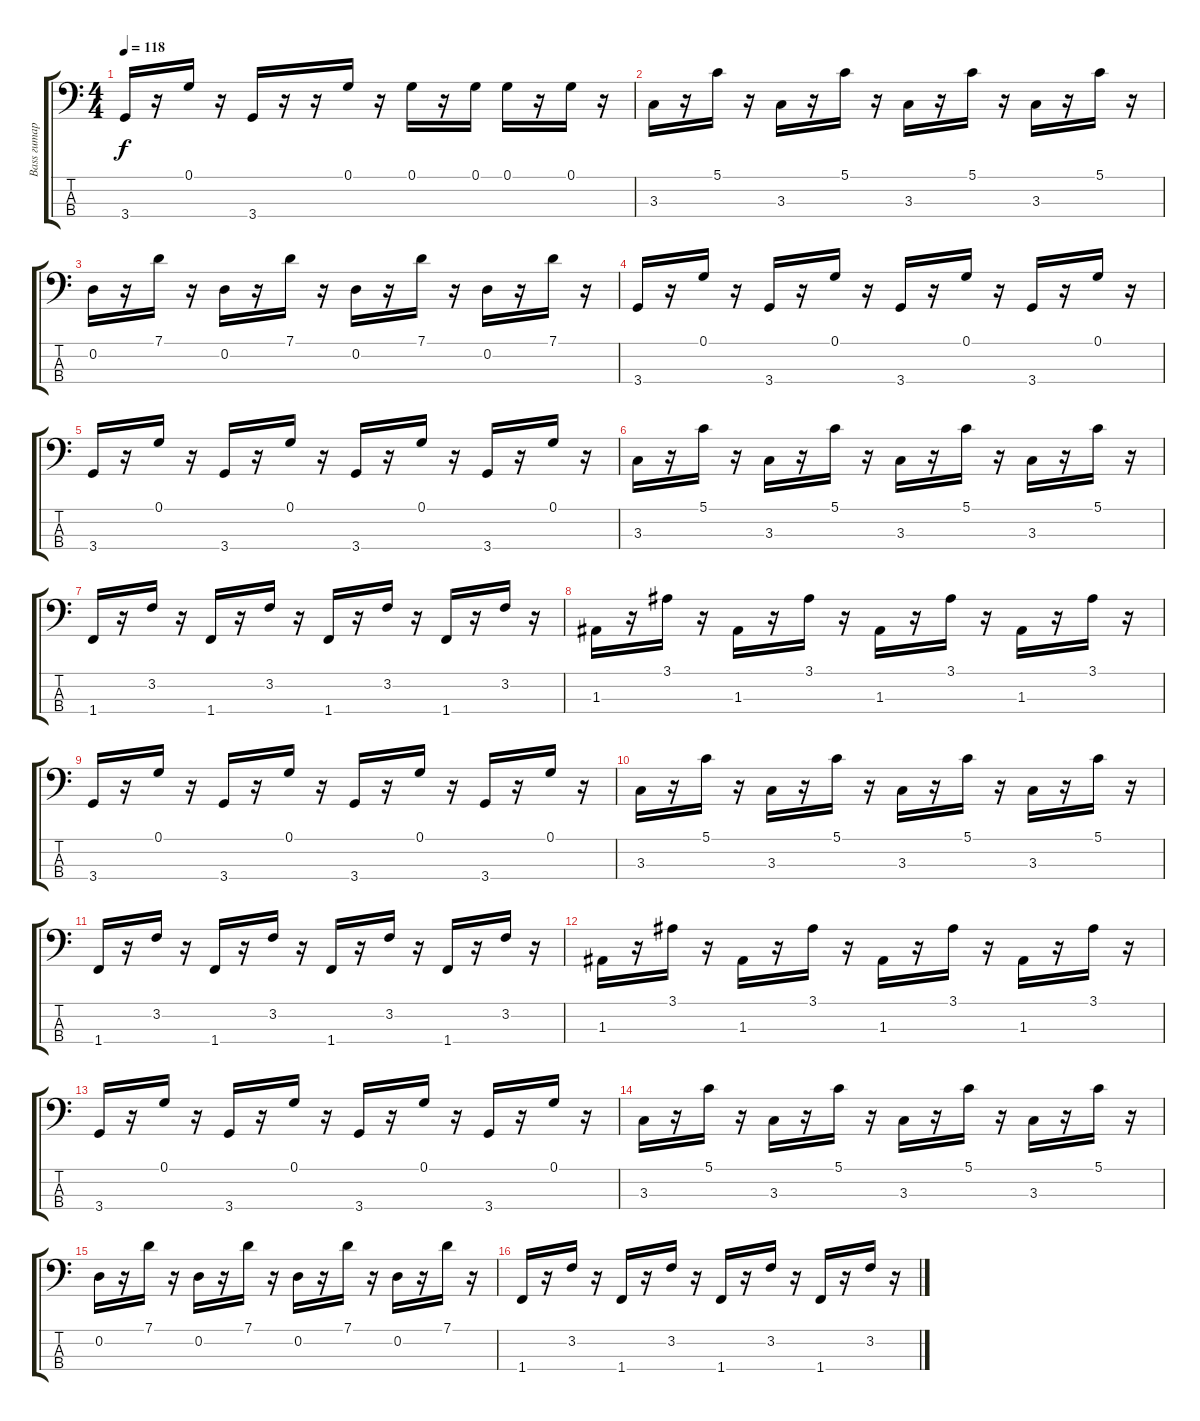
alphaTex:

\track ("Bass гитара" "Bass гитар") {instrument electricbassfinger}
\staff {score tabs}
\tuning (G2 D2 A1 E1) {hide}
\ts (4 4)
\tempo 118
\clef f4
\ks c
3.4.16{dy f} r.16 0.1.16 r.16 3.4.16 r.16 r.16 0.1.16 r.16 0.1.16 r.16 0.1.16 0.1.16 r.16 0.1.16 r.16 |
3.3.16 r.16 5.1.16 r.16 3.3.16 r.16 5.1.16 r.16 3.3.16 r.16 5.1.16 r.16 3.3.16 r.16 5.1.16 r.16 |
0.2.16 r.16 7.1.16 r.16 0.2.16 r.16 7.1.16 r.16 0.2.16 r.16 7.1.16 r.16 0.2.16 r.16 7.1.16 r.16 |
3.4.16 r.16 0.1.16 r.16 3.4.16 r.16 0.1.16 r.16 3.4.16 r.16 0.1.16 r.16 3.4.16 r.16 0.1.16 r.16 |
3.4.16 r.16 0.1.16 r.16 3.4.16 r.16 0.1.16 r.16 3.4.16 r.16 0.1.16 r.16 3.4.16 r.16 0.1.16 r.16 |
3.3.16 r.16 5.1.16 r.16 3.3.16 r.16 5.1.16 r.16 3.3.16 r.16 5.1.16 r.16 3.3.16 r.16 5.1.16 r.16 |
1.4.16 r.16 3.2.16 r.16 1.4.16 r.16 3.2.16 r.16 1.4.16 r.16 3.2.16 r.16 1.4.16 r.16 3.2.16 r.16 |
1.3.16 r.16 3.1.16 r.16 1.3.16 r.16 3.1.16 r.16 1.3.16 r.16 3.1.16 r.16 1.3.16 r.16 3.1.16 r.16 |
3.4.16 r.16 0.1.16 r.16 3.4.16 r.16 0.1.16 r.16 3.4.16 r.16 0.1.16 r.16 3.4.16 r.16 0.1.16 r.16 |
3.3.16 r.16 5.1.16 r.16 3.3.16 r.16 5.1.16 r.16 3.3.16 r.16 5.1.16 r.16 3.3.16 r.16 5.1.16 r.16 |
1.4.16 r.16 3.2.16 r.16 1.4.16 r.16 3.2.16 r.16 1.4.16 r.16 3.2.16 r.16 1.4.16 r.16 3.2.16 r.16 |
1.3.16 r.16 3.1.16 r.16 1.3.16 r.16 3.1.16 r.16 1.3.16 r.16 3.1.16 r.16 1.3.16 r.16 3.1.16 r.16 |
3.4.16 r.16 0.1.16 r.16 3.4.16 r.16 0.1.16 r.16 3.4.16 r.16 0.1.16 r.16 3.4.16 r.16 0.1.16 r.16 |
3.3.16 r.16 5.1.16 r.16 3.3.16 r.16 5.1.16 r.16 3.3.16 r.16 5.1.16 r.16 3.3.16 r.16 5.1.16 r.16 |
0.2.16 r.16 7.1.16 r.16 0.2.16 r.16 7.1.16 r.16 0.2.16 r.16 7.1.16 r.16 0.2.16 r.16 7.1.16 r.16 |
1.4.16 r.16 3.2.16 r.16 1.4.16 r.16 3.2.16 r.16 1.4.16 r.16 3.2.16 r.16 1.4.16 r.16 3.2.16 r.16
